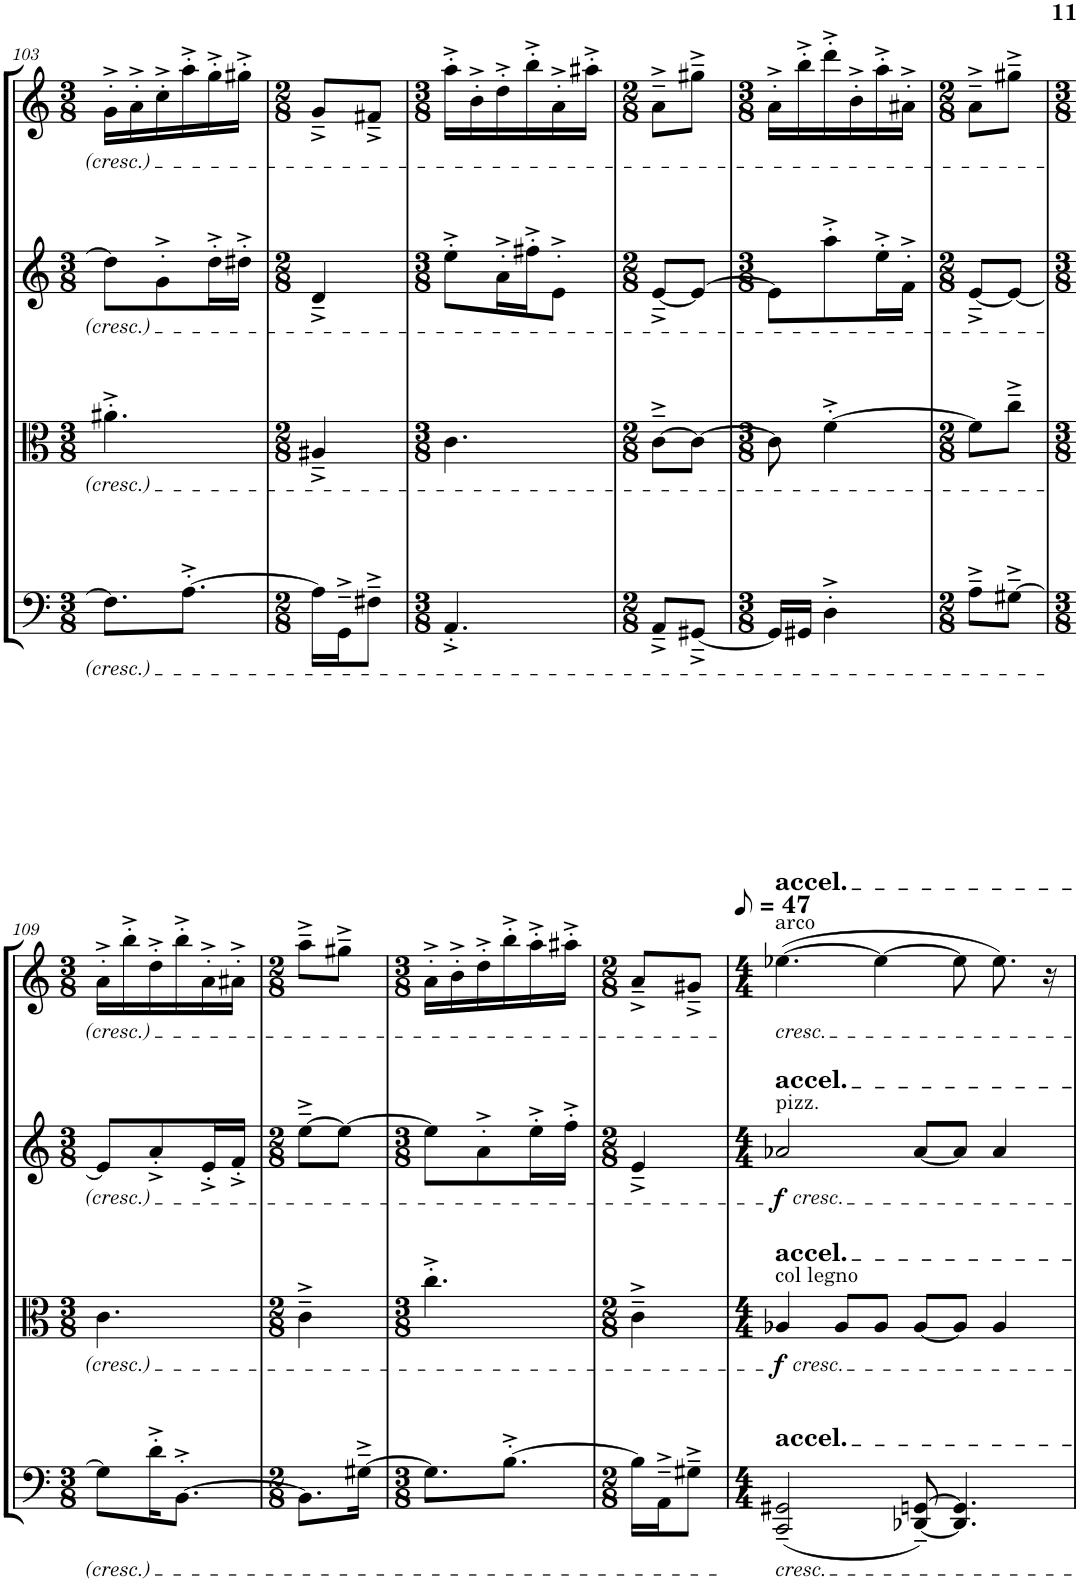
**kern	**kern	**dynam	**kern	**dynam	**kern
*part4	*part3	*part3	*part2	*part2	*part1
*staff4	*staff3	*staff3	*staff2	*staff2	*staff1
*I"Violoncello	*I"Viola	*	*I"Violin II	*	*I"Violin I
*I'Vc	*I'Vla	*	*I'Vln	*	*I'Vln
!!LO:PB:g=z
*clefF4	*clefC3	*	*clefG2	*	*clefG2
*k[]	*k[]	*	*k[]	*	*k[]
*M3/8	*M3/8	*	*M3/8	*	*M3/8
=103	=103	=103	=103	=103	=103
8.F#\L]	4.a#X'^\	.	8dd\L]	.	16g'^\LL
.	.	.	.	.	16a'^\
.	.	.	8g'^\	.	16cc'^\
[8.A'^\J	.	.	.	.	16aa'^\
.	.	.	16dd'^\L	.	16gg'^\
.	.	.	16dd#X'^\JJ	.	16gg#X'^\JJ
=104	=104	=104	=104	=104	=104
*M2/8	*M2/8	*	*M2/8	*	*M2/8
16A\LL]	4A#X~^/	.	4d~^/	.	8g~^/L
16GG~^\J	.	.	.	.	.
8F#X~^\J	.	.	.	.	8f#X~^/J
=105	=105	=105	=105	=105	=105
*M3/8	*M3/8	*	*M3/8	*	*M3/8
4.AA'^/	4.c\	.	8ee'^\L	.	16aa'^\LL
.	.	.	.	.	16b'^\
.	.	.	16a'^\L	.	16dd'^\
.	.	.	16ff#X'^\J	.	16bb'^\
.	.	.	8e'^\J	.	16a'^\
.	.	.	.	.	16aa#X'^\JJ
=106	=106	=106	=106	=106	=106
*M2/8	*M2/8	*	*M2/8	*	*M2/8
8AA~^/L	[8c~^\L	.	[8e~^/L	.	8a~^\L
[8GG#X~^/J	8c\J_	.	8e/J_	.	8gg#X~^\J
=107	=107	=107	=107	=107	=107
*M3/8	*M3/8	*	*M3/8	*	*M3/8
16GG#/LL]	8c\]	.	8e\L]	.	16a'^\LL
16GG#X/JJ	.	.	.	.	16bb'^\
4D'^\	[4f'^\	.	8aa'^\	.	16ddd'^\
.	.	.	.	.	16b'^\
.	.	.	16ee'^\L	.	16aa'^\
.	.	.	16f'^\JJ	.	16a#X'^\JJ
=108	=108	=108	=108	=108	=108
*M2/8	*M2/8	*	*M2/8	*	*M2/8
8A~^\L	8f\L]	.	[8e~^/L	.	8a~^\L
[8G#X~^\J	8cc~^\J	.	8e/J_	.	8gg#X~^\J
!!LO:LB:g=z
=109	=109	=109	=109	=109	=109
*M3/8	*M3/8	*	*M3/8	*	*M3/8
8G#\L]	4.c\	.	8e/L]	.	16a'^\LL
.	.	.	.	.	16bb'^\
16d'^\K	.	.	8a'^/	.	16dd'^\
[8.BB'^\J	.	.	.	.	16bb'^\
.	.	.	16e'^/L	.	16a'^\
.	.	.	16f'^/JJ	.	16a#X'^\JJ
=110	=110	=110	=110	=110	=110
*M2/8	*M2/8	*	*M2/8	*	*M2/8
8.BB\L]	4c~^\	.	[8ee~^\L	.	8aa~^\L
.	.	.	8ee\J_	.	8gg#X~^\J
[16G#X~^\Jk	.	.	.	.	.
=111	=111	=111	=111	=111	=111
*M3/8	*M3/8	*	*M3/8	*	*M3/8
8.G#\L]	4.cc'^\	.	8ee\L]	.	16a'^\LL
.	.	.	.	.	16b'^\
.	.	.	8a'^\	.	16dd'^\
[8.B'^\J	.	.	.	.	16bb'^\
.	.	.	16ee'^\L	.	16aa'^\
.	.	.	16ff'^\JJ	.	16aa#X'^\JJ
=112	=112	=112	=112	=112	=112
*M2/8	*M2/8	*	*M2/8	*	*M2/8
16B\LL]	4c~^\	.	4e~^/	.	8a~^/L
16AA~^\J	.	.	.	.	.
8G#X~^\J	.	.	.	.	8g#X~^/J
=113	=113	=113	=113	=113	=113
*M4/4	*M4/4	*	*M4/4	*	*M4/4
*	*	*	*	*	*MM24
!	!	!	!	!	!LO:TX:a:t=arco
!	!	!	!	!	!LO:TX:a:t=accel.
!	!	!	!	!	!LO:TX:b:i:t=cresc.
!	!	!	!LO:TX:a:t=pizz.	!	!
!	!	!	!LO:TX:a:t=accel.	!	!
!	!	!	!LO:TX:b:i:t=cresc.	!	!
!	!LO:TX:a:t=col legno	!	!	!	!
!	!LO:TX:a:t=accel.	!	!	!	!
!	!LO:TX:b:i:t=cresc.	!	!	!	!
!LO:TX:a:t=accel.	!	!	!	!	!
!LO:TX:b:i:t=cresc.	!	!	!	!	!
!	!	!LO:DY:b	!	!LO:DY:b	!
(2CC/~ 2GG#X/~	4A-X/	f	2a-X/	f	([4.ee-X\
.	8A-/L	.	.	.	.
.	8A-/J	.	.	.	4ee-\_
[8DD-X/~ [8GGn/~)	[8A-/L	.	[8a-/L	.	.
4.DD-/] 4.GG/]	8A-/J]	.	8a-/J]	.	8ee-\]
.	4A-/	.	4a-/	.	8.ee-\)
.	.	.	.	.	16r
=	=	=	=	=	=
*-	*-	*-	*-	*-	*-
